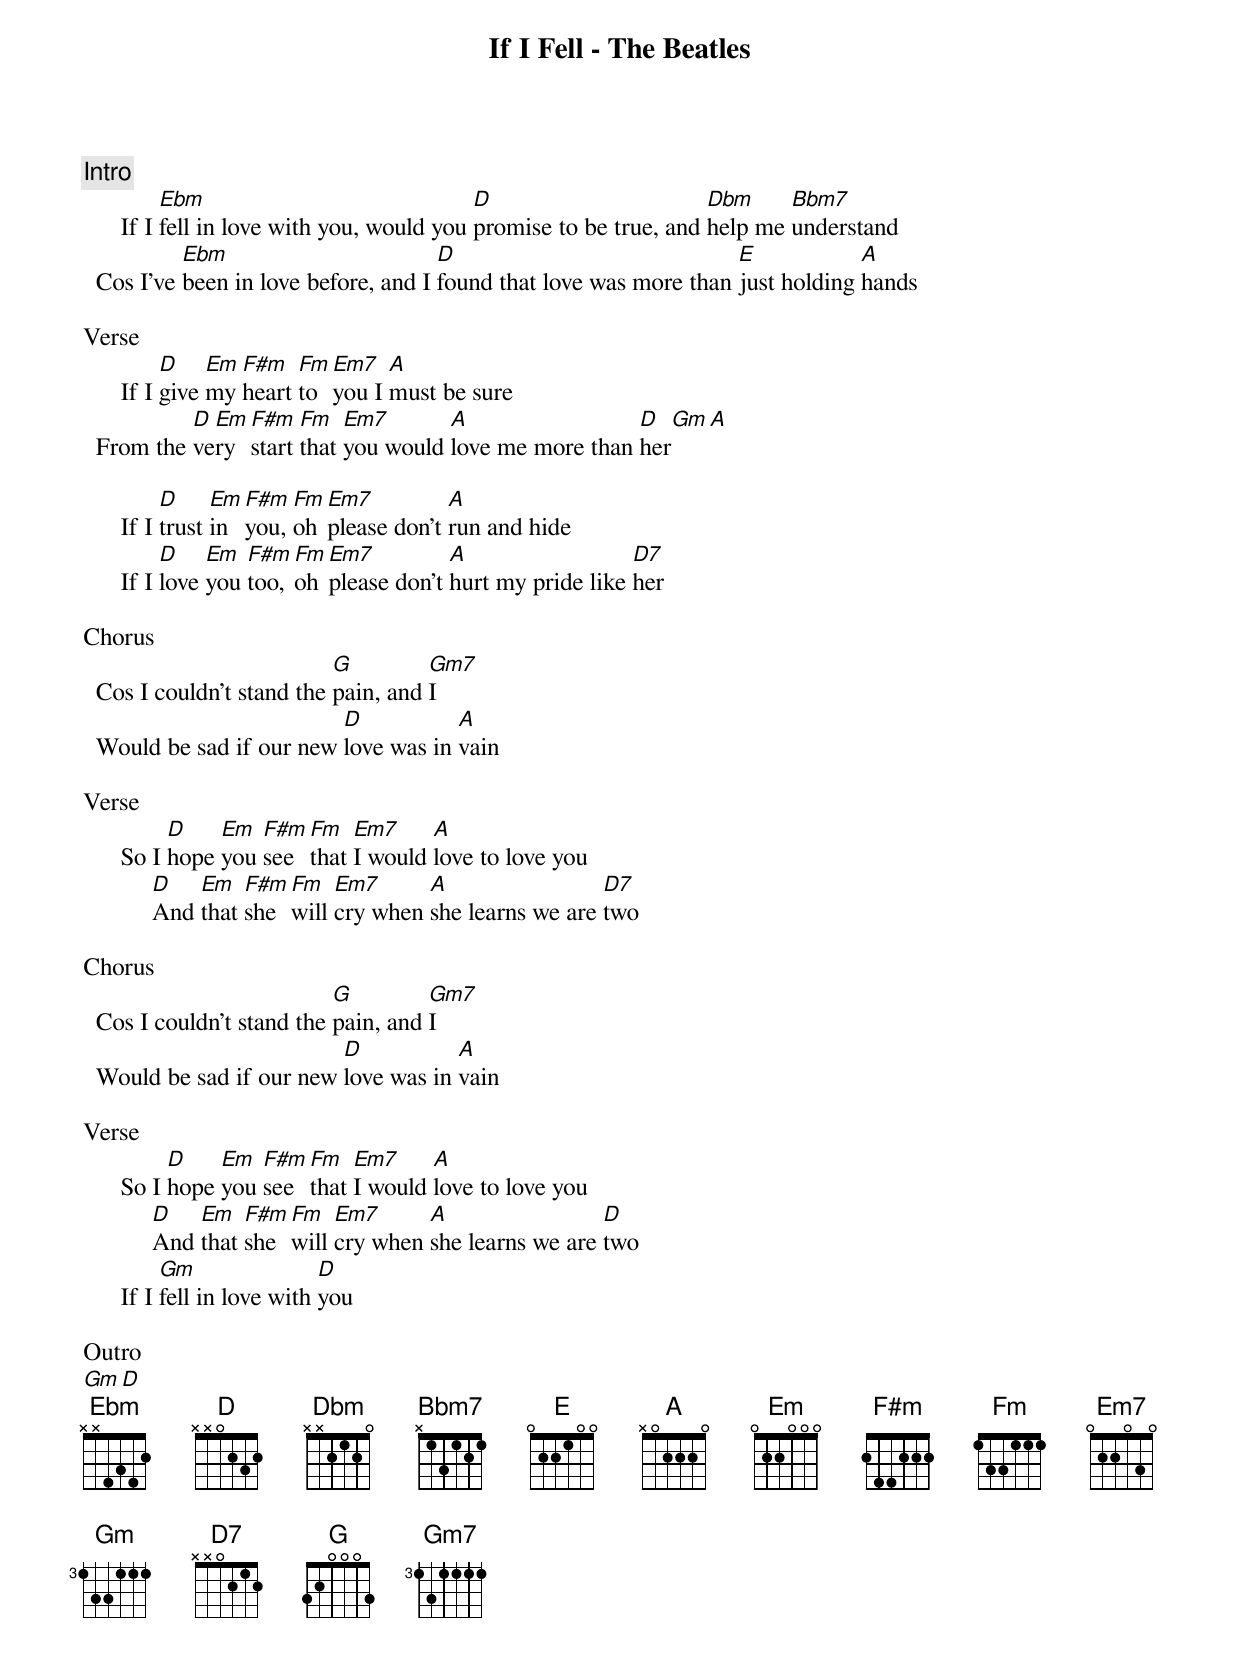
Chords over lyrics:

If I Fell - The Beatles

Intro
           Ebm                              D                       Dbm     Bbm7
      If I fell in love with you, would you promise to be true, and help me understand
           Ebm                        D                             E            A
  Cos I've been in love before, and I found that love was more than just holding hands

Verse
           D    Em F#m   Fm Em7   A
      If I give my heart to you I must be sure
           D Em F#m   Fm   Em7       A                 D    Gm  A
  From the very start that you would love me more than her

           D     Em F#m  Fm Em7          A
      If I trust in you, oh please don't run and hide
           D    Em  F#m  Fm Em7          A                  D7
      If I love you too, oh please don't hurt my pride like her

Chorus
                           G         Gm7
  Cos I couldn't stand the pain, and I
                          D           A
  Would be sad if our new love was in vain

Verse
           D    Em  F#m Fm   Em7     A
      So I hope you see that I would love to love you
           D   Em   F#m Fm   Em7      A                 D7
           And that she will cry when she learns we are two

Chorus
                           G         Gm7
  Cos I couldn't stand the pain, and I
                          D           A
  Would be sad if our new love was in vain

Verse
           D    Em  F#m Fm   Em7     A
      So I hope you see that I would love to love you
           D   Em   F#m Fm   Em7      A                 D
           And that she will cry when she learns we are two
           Gm                D
      If I fell in love with you

Outro
           Gm   D
